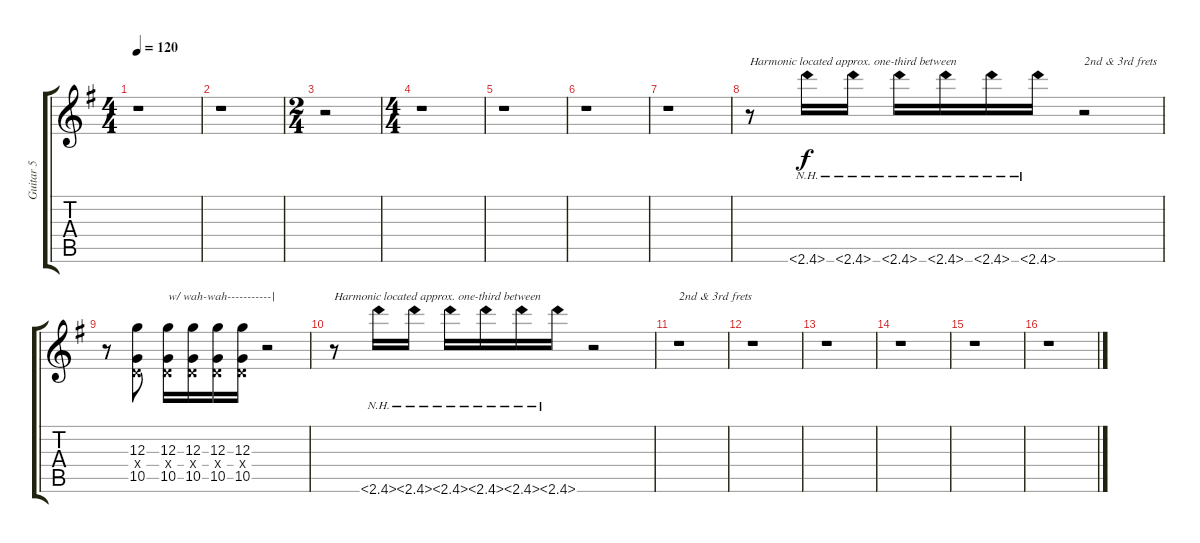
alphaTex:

\track ("Guitar 5" "Guitar 5") {instrument distortionguitar}
\staff {score tabs}
\tuning (E4 B3 G3 D3 A2 D2) {hide}
\ts (4 4)
\tempo 120
\clef g2
\ks g
r.1{dy f instrument distortionguitar} |
r.1 |
\ts (2 4)
r.2 |
\ts (4 4)
r.1 |
r.1 |
r.1 |
r.1 |
r.8{txt "Harmonic located approx. one-third between"} 2.6{nh}.16 2.6{nh}.16 2.6{nh}.16 2.6{nh}.16 2.6{nh}.16 2.6{nh}.16 r.2{txt "2nd & 3rd frets"} |
r.8 (12.3 0.4{x} 10.5).8 (12.3 0.4{x} 10.5).16{txt "w/ wah-wah-----------|"} (12.3 0.4{x} 10.5).16 (12.3 0.4{x} 10.5).16 (12.3 0.4{x} 10.5).16 r.2 |
r.8{txt "Harmonic located approx. one-third between"} 2.6{nh}.16 2.6{nh}.16 2.6{nh}.16 2.6{nh}.16 2.6{nh}.16 2.6{nh}.16 r.2 |
r.1{txt "2nd & 3rd frets"} |
r.1 |
r.1 |
r.1 |
r.1 |
r.1
